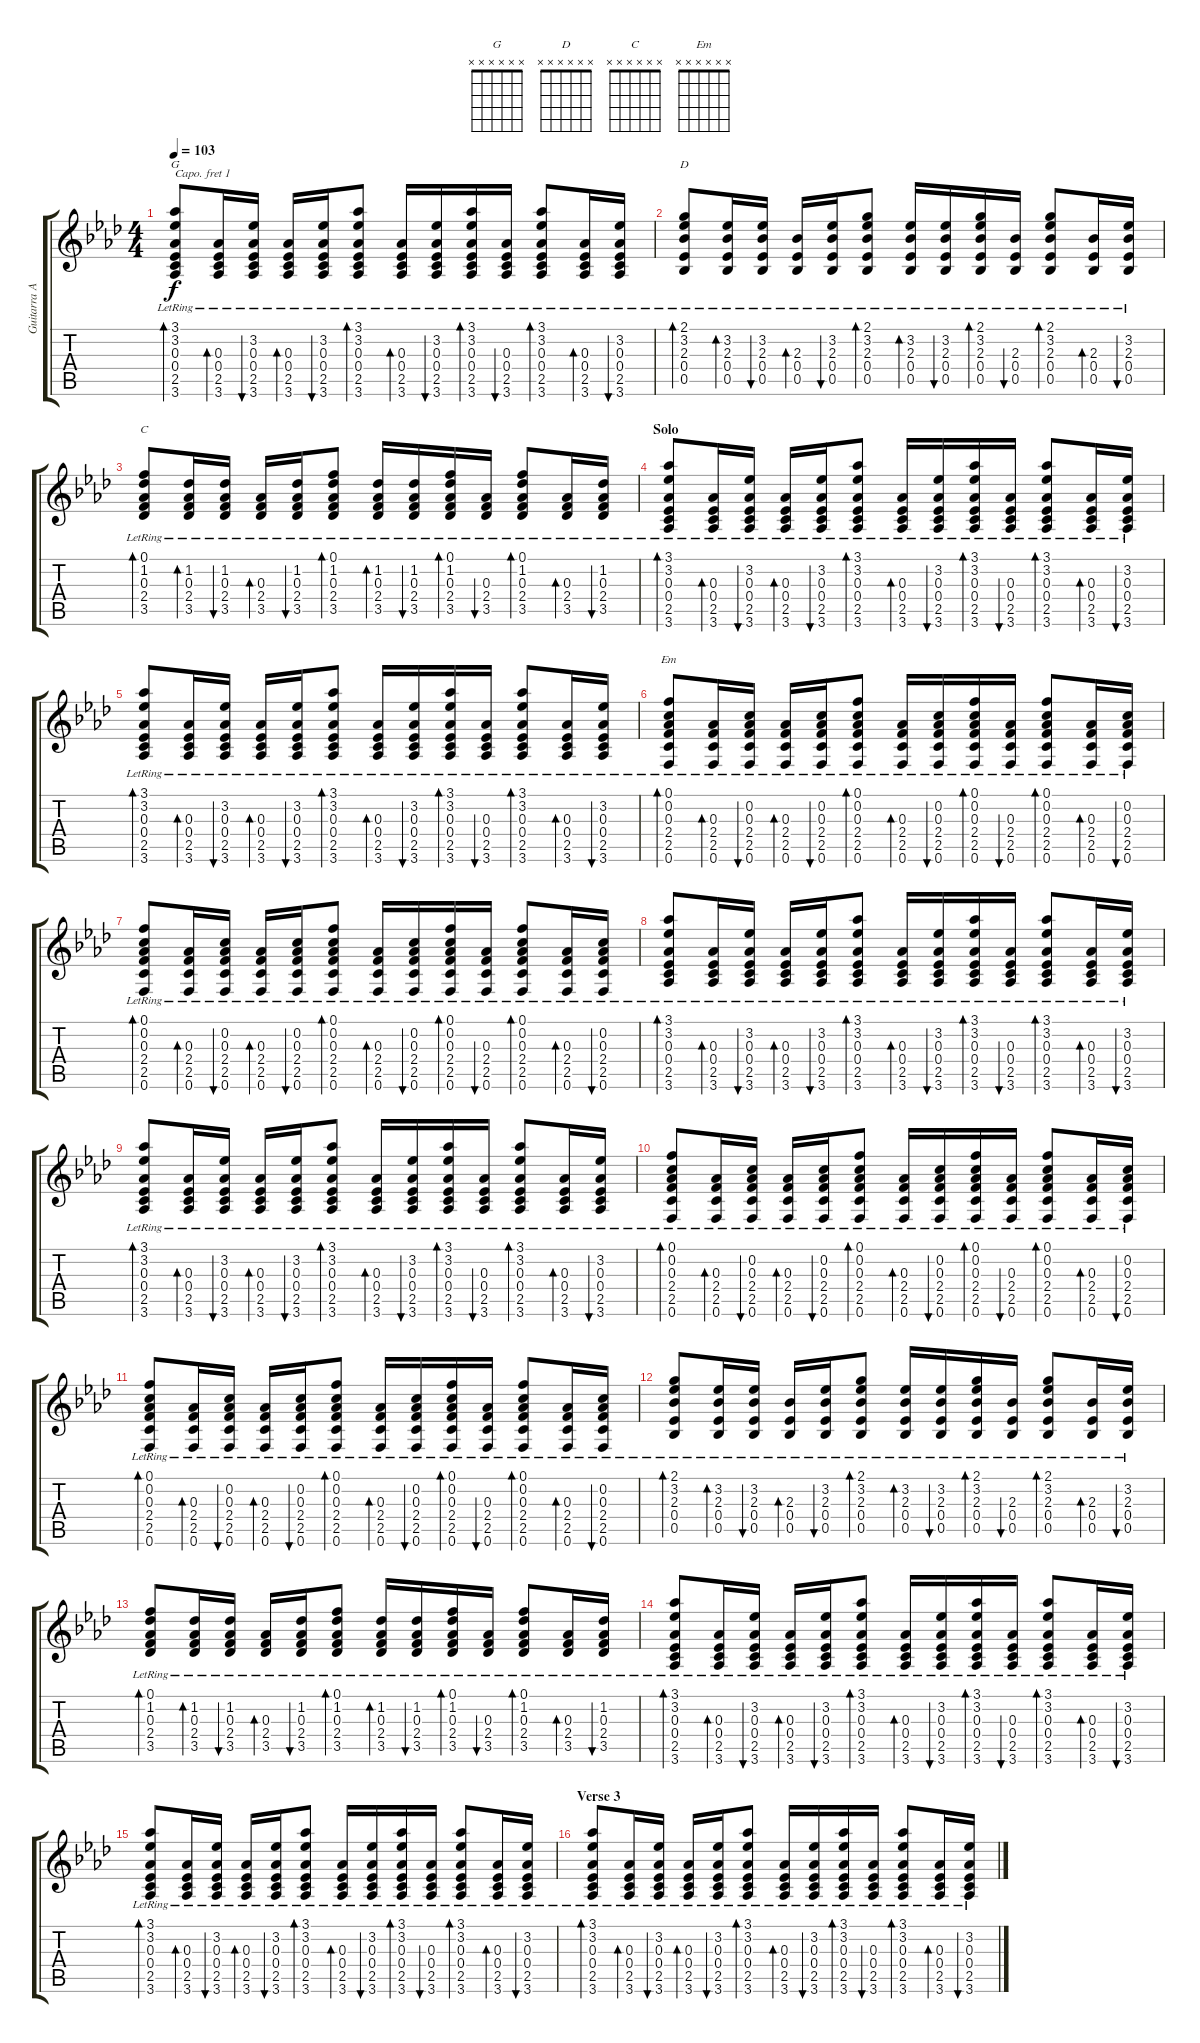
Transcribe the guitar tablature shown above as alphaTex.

\track ("Guitarra Acústica" "Guitarra A") {instrument acousticguitarsteel}
\staff {score tabs}
\capo 1
\tuning (E4 B3 G3 D3 A2 E2) {hide}
\chord ("G" x x x x x x)
\chord ("D" x x x x x x)
\chord ("C" x x x x x x)
\chord ("Em" x x x x x x)
\ts (4 4)
\tempo 103
\clef g2
\ks ab
(3.1{lr} 3.2{lr} 0.3{lr} 0.4{lr} 2.5{lr} 3.6{lr}).8{bd 60 ch "G" dy f} (0.3{lr} 0.4{lr} 2.5{lr} 3.6{lr}).16{bd 60} (3.2{lr} 0.3{lr} 0.4{lr} 2.5{lr} 3.6{lr}).16{bu 60} (0.3{lr} 0.4{lr} 2.5{lr} 3.6{lr}).16{bd 60} (3.2{lr} 0.3{lr} 0.4{lr} 2.5{lr} 3.6{lr}).16{bu 60} (3.1{lr} 3.2{lr} 0.3{lr} 0.4{lr} 2.5{lr} 3.6{lr}).8{bd 60} (0.3{lr} 0.4{lr} 2.5{lr} 3.6{lr}).16{bd 60} (3.2{lr} 0.3{lr} 0.4{lr} 2.5{lr} 3.6{lr}).16{bu 60} (3.1{lr} 3.2{lr} 0.3{lr} 0.4{lr} 2.5{lr} 3.6{lr}).16{bd 60} (0.3{lr} 0.4{lr} 2.5{lr} 3.6{lr}).16{bu 60} (3.1{lr} 3.2{lr} 0.3{lr} 0.4{lr} 2.5{lr} 3.6{lr}).8{bd 60} (0.3{lr} 0.4{lr} 2.5{lr} 3.6{lr}).16{bd 60} (3.2{lr} 0.3{lr} 0.4{lr} 2.5{lr} 3.6{lr}).16{bu 60} |
(2.1{lr} 3.2{lr} 2.3{lr} 0.4{lr} 0.5{lr}).8{bd 60 ch "D"} (3.2{lr} 2.3{lr} 0.4{lr} 0.5{lr}).16{bd 60} (3.2{lr} 2.3{lr} 0.4{lr} 0.5{lr}).16{bu 60} (2.3{lr} 0.4{lr} 0.5{lr}).16{bd 60} (3.2{lr} 2.3{lr} 0.4{lr} 0.5{lr}).16{bu 60} (2.1{lr} 3.2{lr} 2.3{lr} 0.4{lr} 0.5{lr}).8{bd 60} (3.2{lr} 2.3{lr} 0.4{lr} 0.5{lr}).16{bd 60} (3.2{lr} 2.3{lr} 0.4{lr} 0.5{lr}).16{bu 60} (2.1{lr} 3.2{lr} 2.3{lr} 0.4{lr} 0.5{lr}).16{bd 60} (2.3{lr} 0.4{lr} 0.5{lr}).16{bu 60} (2.1{lr} 3.2{lr} 2.3{lr} 0.4{lr} 0.5{lr}).8{bd 60} (2.3{lr} 0.4{lr} 0.5{lr}).16{bd 60} (3.2{lr} 2.3{lr} 0.4{lr} 0.5{lr}).16{bu 60} |
(0.1{lr} 1.2{lr} 0.3{lr} 2.4{lr} 3.5{lr}).8{bd 60 ch "C"} (1.2{lr} 0.3{lr} 2.4{lr} 3.5{lr}).16{bd 60} (1.2{lr} 0.3{lr} 2.4{lr} 3.5{lr}).16{bu 60} (0.3{lr} 2.4{lr} 3.5{lr}).16{bd 60} (1.2{lr} 0.3{lr} 2.4{lr} 3.5{lr}).16{bu 60} (0.1{lr} 1.2{lr} 0.3{lr} 2.4{lr} 3.5{lr}).8{bd 60} (1.2{lr} 0.3{lr} 2.4{lr} 3.5{lr}).16{bd 60} (1.2{lr} 0.3{lr} 2.4{lr} 3.5{lr}).16{bu 60} (0.1{lr} 1.2{lr} 0.3{lr} 2.4{lr} 3.5{lr}).16{bd 60} (0.3{lr} 2.4{lr} 3.5{lr}).16{bu 60} (0.1{lr} 1.2{lr} 0.3{lr} 2.4{lr} 3.5{lr}).8{bd 60} (0.3{lr} 2.4{lr} 3.5{lr}).16{bd 60} (1.2{lr} 0.3{lr} 2.4{lr} 3.5{lr}).16{bu 60} |
\section ("" "Solo")
(3.1{lr} 3.2{lr} 0.3{lr} 0.4{lr} 2.5{lr} 3.6{lr}).8{bd 60} (0.3{lr} 0.4{lr} 2.5{lr} 3.6{lr}).16{bd 60} (3.2{lr} 0.3{lr} 0.4{lr} 2.5{lr} 3.6{lr}).16{bu 60} (0.3{lr} 0.4{lr} 2.5{lr} 3.6{lr}).16{bd 60} (3.2{lr} 0.3{lr} 0.4{lr} 2.5{lr} 3.6{lr}).16{bu 60} (3.1{lr} 3.2{lr} 0.3{lr} 0.4{lr} 2.5{lr} 3.6{lr}).8{bd 60} (0.3{lr} 0.4{lr} 2.5{lr} 3.6{lr}).16{bd 60} (3.2{lr} 0.3{lr} 0.4{lr} 2.5{lr} 3.6{lr}).16{bu 60} (3.1{lr} 3.2{lr} 0.3{lr} 0.4{lr} 2.5{lr} 3.6{lr}).16{bd 60} (0.3{lr} 0.4{lr} 2.5{lr} 3.6{lr}).16{bu 60} (3.1{lr} 3.2{lr} 0.3{lr} 0.4{lr} 2.5{lr} 3.6{lr}).8{bd 60} (0.3{lr} 0.4{lr} 2.5{lr} 3.6{lr}).16{bd 60} (3.2{lr} 0.3{lr} 0.4{lr} 2.5{lr} 3.6{lr}).16{bu 60} |
(3.1{lr} 3.2{lr} 0.3{lr} 0.4{lr} 2.5{lr} 3.6{lr}).8{bd 60} (0.3{lr} 0.4{lr} 2.5{lr} 3.6{lr}).16{bd 60} (3.2{lr} 0.3{lr} 0.4{lr} 2.5{lr} 3.6{lr}).16{bu 60} (0.3{lr} 0.4{lr} 2.5{lr} 3.6{lr}).16{bd 60} (3.2{lr} 0.3{lr} 0.4{lr} 2.5{lr} 3.6{lr}).16{bu 60} (3.1{lr} 3.2{lr} 0.3{lr} 0.4{lr} 2.5{lr} 3.6{lr}).8{bd 60} (0.3{lr} 0.4{lr} 2.5{lr} 3.6{lr}).16{bd 60} (3.2{lr} 0.3{lr} 0.4{lr} 2.5{lr} 3.6{lr}).16{bu 60} (3.1{lr} 3.2{lr} 0.3{lr} 0.4{lr} 2.5{lr} 3.6{lr}).16{bd 60} (0.3{lr} 0.4{lr} 2.5{lr} 3.6{lr}).16{bu 60} (3.1{lr} 3.2{lr} 0.3{lr} 0.4{lr} 2.5{lr} 3.6{lr}).8{bd 60} (0.3{lr} 0.4{lr} 2.5{lr} 3.6{lr}).16{bd 60} (3.2{lr} 0.3{lr} 0.4{lr} 2.5{lr} 3.6{lr}).16{bu 60} |
(0.1{lr} 0.2{lr} 0.3{lr} 2.4{lr} 2.5{lr} 0.6{lr}).8{bd 60 ch "Em"} (0.3{lr} 2.4{lr} 2.5{lr} 0.6{lr}).16{bd 60} (0.2{lr} 0.3{lr} 2.4{lr} 2.5{lr} 0.6{lr}).16{bu 60} (0.3{lr} 2.4{lr} 2.5{lr} 0.6{lr}).16{bd 60} (0.2{lr} 0.3{lr} 2.4{lr} 2.5{lr} 0.6{lr}).16{bu 60} (0.1{lr} 0.2{lr} 0.3{lr} 2.4{lr} 2.5{lr} 0.6{lr}).8{bd 60} (0.3{lr} 2.4{lr} 2.5{lr} 0.6{lr}).16{bd 60} (0.2{lr} 0.3{lr} 2.4{lr} 2.5{lr} 0.6{lr}).16{bu 60} (0.1{lr} 0.2{lr} 0.3{lr} 2.4{lr} 2.5{lr} 0.6{lr}).16{bd 60} (0.3{lr} 2.4{lr} 2.5{lr} 0.6{lr}).16{bu 60} (0.1{lr} 0.2{lr} 0.3{lr} 2.4{lr} 2.5{lr} 0.6{lr}).8{bd 60} (0.3{lr} 2.4{lr} 2.5{lr} 0.6{lr}).16{bd 60} (0.2{lr} 0.3{lr} 2.4{lr} 2.5{lr} 0.6{lr}).16{bu 60} |
(0.1{lr} 0.2{lr} 0.3{lr} 2.4{lr} 2.5{lr} 0.6{lr}).8{bd 60} (0.3{lr} 2.4{lr} 2.5{lr} 0.6{lr}).16{bd 60} (0.2{lr} 0.3{lr} 2.4{lr} 2.5{lr} 0.6{lr}).16{bu 60} (0.3{lr} 2.4{lr} 2.5{lr} 0.6{lr}).16{bd 60} (0.2{lr} 0.3{lr} 2.4{lr} 2.5{lr} 0.6{lr}).16{bu 60} (0.1{lr} 0.2{lr} 0.3{lr} 2.4{lr} 2.5{lr} 0.6{lr}).8{bd 60} (0.3{lr} 2.4{lr} 2.5{lr} 0.6{lr}).16{bd 60} (0.2{lr} 0.3{lr} 2.4{lr} 2.5{lr} 0.6{lr}).16{bu 60} (0.1{lr} 0.2{lr} 0.3{lr} 2.4{lr} 2.5{lr} 0.6{lr}).16{bd 60} (0.3{lr} 2.4{lr} 2.5{lr} 0.6{lr}).16{bu 60} (0.1{lr} 0.2{lr} 0.3{lr} 2.4{lr} 2.5{lr} 0.6{lr}).8{bd 60} (0.3{lr} 2.4{lr} 2.5{lr} 0.6{lr}).16{bd 60} (0.2{lr} 0.3{lr} 2.4{lr} 2.5{lr} 0.6{lr}).16{bu 60} |
(3.1{lr} 3.2{lr} 0.3{lr} 0.4{lr} 2.5{lr} 3.6{lr}).8{bd 60} (0.3{lr} 0.4{lr} 2.5{lr} 3.6{lr}).16{bd 60} (3.2{lr} 0.3{lr} 0.4{lr} 2.5{lr} 3.6{lr}).16{bu 60} (0.3{lr} 0.4{lr} 2.5{lr} 3.6{lr}).16{bd 60} (3.2{lr} 0.3{lr} 0.4{lr} 2.5{lr} 3.6{lr}).16{bu 60} (3.1{lr} 3.2{lr} 0.3{lr} 0.4{lr} 2.5{lr} 3.6{lr}).8{bd 60} (0.3{lr} 0.4{lr} 2.5{lr} 3.6{lr}).16{bd 60} (3.2{lr} 0.3{lr} 0.4{lr} 2.5{lr} 3.6{lr}).16{bu 60} (3.1{lr} 3.2{lr} 0.3{lr} 0.4{lr} 2.5{lr} 3.6{lr}).16{bd 60} (0.3{lr} 0.4{lr} 2.5{lr} 3.6{lr}).16{bu 60} (3.1{lr} 3.2{lr} 0.3{lr} 0.4{lr} 2.5{lr} 3.6{lr}).8{bd 60} (0.3{lr} 0.4{lr} 2.5{lr} 3.6{lr}).16{bd 60} (3.2{lr} 0.3{lr} 0.4{lr} 2.5{lr} 3.6{lr}).16{bu 60} |
(3.1{lr} 3.2{lr} 0.3{lr} 0.4{lr} 2.5{lr} 3.6{lr}).8{bd 60} (0.3{lr} 0.4{lr} 2.5{lr} 3.6{lr}).16{bd 60} (3.2{lr} 0.3{lr} 0.4{lr} 2.5{lr} 3.6{lr}).16{bu 60} (0.3{lr} 0.4{lr} 2.5{lr} 3.6{lr}).16{bd 60} (3.2{lr} 0.3{lr} 0.4{lr} 2.5{lr} 3.6{lr}).16{bu 60} (3.1{lr} 3.2{lr} 0.3{lr} 0.4{lr} 2.5{lr} 3.6{lr}).8{bd 60} (0.3{lr} 0.4{lr} 2.5{lr} 3.6{lr}).16{bd 60} (3.2{lr} 0.3{lr} 0.4{lr} 2.5{lr} 3.6{lr}).16{bu 60} (3.1{lr} 3.2{lr} 0.3{lr} 0.4{lr} 2.5{lr} 3.6{lr}).16{bd 60} (0.3{lr} 0.4{lr} 2.5{lr} 3.6{lr}).16{bu 60} (3.1{lr} 3.2{lr} 0.3{lr} 0.4{lr} 2.5{lr} 3.6{lr}).8{bd 60} (0.3{lr} 0.4{lr} 2.5{lr} 3.6{lr}).16{bd 60} (3.2{lr} 0.3{lr} 0.4{lr} 2.5{lr} 3.6{lr}).16{bu 60} |
(0.1{lr} 0.2{lr} 0.3{lr} 2.4{lr} 2.5{lr} 0.6{lr}).8{bd 60} (0.3{lr} 2.4{lr} 2.5{lr} 0.6{lr}).16{bd 60} (0.2{lr} 0.3{lr} 2.4{lr} 2.5{lr} 0.6{lr}).16{bu 60} (0.3{lr} 2.4{lr} 2.5{lr} 0.6{lr}).16{bd 60} (0.2{lr} 0.3{lr} 2.4{lr} 2.5{lr} 0.6{lr}).16{bu 60} (0.1{lr} 0.2{lr} 0.3{lr} 2.4{lr} 2.5{lr} 0.6{lr}).8{bd 60} (0.3{lr} 2.4{lr} 2.5{lr} 0.6{lr}).16{bd 60} (0.2{lr} 0.3{lr} 2.4{lr} 2.5{lr} 0.6{lr}).16{bu 60} (0.1{lr} 0.2{lr} 0.3{lr} 2.4{lr} 2.5{lr} 0.6{lr}).16{bd 60} (0.3{lr} 2.4{lr} 2.5{lr} 0.6{lr}).16{bu 60} (0.1{lr} 0.2{lr} 0.3{lr} 2.4{lr} 2.5{lr} 0.6{lr}).8{bd 60} (0.3{lr} 2.4{lr} 2.5{lr} 0.6{lr}).16{bd 60} (0.2{lr} 0.3{lr} 2.4{lr} 2.5{lr} 0.6{lr}).16{bu 60} |
(0.1{lr} 0.2{lr} 0.3{lr} 2.4{lr} 2.5{lr} 0.6{lr}).8{bd 60} (0.3{lr} 2.4{lr} 2.5{lr} 0.6{lr}).16{bd 60} (0.2{lr} 0.3{lr} 2.4{lr} 2.5{lr} 0.6{lr}).16{bu 60} (0.3{lr} 2.4{lr} 2.5{lr} 0.6{lr}).16{bd 60} (0.2{lr} 0.3{lr} 2.4{lr} 2.5{lr} 0.6{lr}).16{bu 60} (0.1{lr} 0.2{lr} 0.3{lr} 2.4{lr} 2.5{lr} 0.6{lr}).8{bd 60} (0.3{lr} 2.4{lr} 2.5{lr} 0.6{lr}).16{bd 60} (0.2{lr} 0.3{lr} 2.4{lr} 2.5{lr} 0.6{lr}).16{bu 60} (0.1{lr} 0.2{lr} 0.3{lr} 2.4{lr} 2.5{lr} 0.6{lr}).16{bd 60} (0.3{lr} 2.4{lr} 2.5{lr} 0.6{lr}).16{bu 60} (0.1{lr} 0.2{lr} 0.3{lr} 2.4{lr} 2.5{lr} 0.6{lr}).8{bd 60} (0.3{lr} 2.4{lr} 2.5{lr} 0.6{lr}).16{bd 60} (0.2{lr} 0.3{lr} 2.4{lr} 2.5{lr} 0.6{lr}).16{bu 60} |
(2.1{lr} 3.2{lr} 2.3{lr} 0.4{lr} 0.5{lr}).8{bd 60} (3.2{lr} 2.3{lr} 0.4{lr} 0.5{lr}).16{bd 60} (3.2{lr} 2.3{lr} 0.4{lr} 0.5{lr}).16{bu 60} (2.3{lr} 0.4{lr} 0.5{lr}).16{bd 60} (3.2{lr} 2.3{lr} 0.4{lr} 0.5{lr}).16{bu 60} (2.1{lr} 3.2{lr} 2.3{lr} 0.4{lr} 0.5{lr}).8{bd 60} (3.2{lr} 2.3{lr} 0.4{lr} 0.5{lr}).16{bd 60} (3.2{lr} 2.3{lr} 0.4{lr} 0.5{lr}).16{bu 60} (2.1{lr} 3.2{lr} 2.3{lr} 0.4{lr} 0.5{lr}).16{bd 60} (2.3{lr} 0.4{lr} 0.5{lr}).16{bu 60} (2.1{lr} 3.2{lr} 2.3{lr} 0.4{lr} 0.5{lr}).8{bd 60} (2.3{lr} 0.4{lr} 0.5{lr}).16{bd 60} (3.2{lr} 2.3{lr} 0.4{lr} 0.5{lr}).16{bu 60} |
(0.1{lr} 1.2{lr} 0.3{lr} 2.4{lr} 3.5{lr}).8{bd 60} (1.2{lr} 0.3{lr} 2.4{lr} 3.5{lr}).16{bd 60} (1.2{lr} 0.3{lr} 2.4{lr} 3.5{lr}).16{bu 60} (0.3{lr} 2.4{lr} 3.5{lr}).16{bd 60} (1.2{lr} 0.3{lr} 2.4{lr} 3.5{lr}).16{bu 60} (0.1{lr} 1.2{lr} 0.3{lr} 2.4{lr} 3.5{lr}).8{bd 60} (1.2{lr} 0.3{lr} 2.4{lr} 3.5{lr}).16{bd 60} (1.2{lr} 0.3{lr} 2.4{lr} 3.5{lr}).16{bu 60} (0.1{lr} 1.2{lr} 0.3{lr} 2.4{lr} 3.5{lr}).16{bd 60} (0.3{lr} 2.4{lr} 3.5{lr}).16{bu 60} (0.1{lr} 1.2{lr} 0.3{lr} 2.4{lr} 3.5{lr}).8{bd 60} (0.3{lr} 2.4{lr} 3.5{lr}).16{bd 60} (1.2{lr} 0.3{lr} 2.4{lr} 3.5{lr}).16{bu 60} |
(3.1{lr} 3.2{lr} 0.3{lr} 0.4{lr} 2.5{lr} 3.6{lr}).8{bd 60} (0.3{lr} 0.4{lr} 2.5{lr} 3.6{lr}).16{bd 60} (3.2{lr} 0.3{lr} 0.4{lr} 2.5{lr} 3.6{lr}).16{bu 60} (0.3{lr} 0.4{lr} 2.5{lr} 3.6{lr}).16{bd 60} (3.2{lr} 0.3{lr} 0.4{lr} 2.5{lr} 3.6{lr}).16{bu 60} (3.1{lr} 3.2{lr} 0.3{lr} 0.4{lr} 2.5{lr} 3.6{lr}).8{bd 60} (0.3{lr} 0.4{lr} 2.5{lr} 3.6{lr}).16{bd 60} (3.2{lr} 0.3{lr} 0.4{lr} 2.5{lr} 3.6{lr}).16{bu 60} (3.1{lr} 3.2{lr} 0.3{lr} 0.4{lr} 2.5{lr} 3.6{lr}).16{bd 60} (0.3{lr} 0.4{lr} 2.5{lr} 3.6{lr}).16{bu 60} (3.1{lr} 3.2{lr} 0.3{lr} 0.4{lr} 2.5{lr} 3.6{lr}).8{bd 60} (0.3{lr} 0.4{lr} 2.5{lr} 3.6{lr}).16{bd 60} (3.2{lr} 0.3{lr} 0.4{lr} 2.5{lr} 3.6{lr}).16{bu 60} |
(3.1{lr} 3.2{lr} 0.3{lr} 0.4{lr} 2.5{lr} 3.6{lr}).8{bd 60} (0.3{lr} 0.4{lr} 2.5{lr} 3.6{lr}).16{bd 60} (3.2{lr} 0.3{lr} 0.4{lr} 2.5{lr} 3.6{lr}).16{bu 60} (0.3{lr} 0.4{lr} 2.5{lr} 3.6{lr}).16{bd 60} (3.2{lr} 0.3{lr} 0.4{lr} 2.5{lr} 3.6{lr}).16{bu 60} (3.1{lr} 3.2{lr} 0.3{lr} 0.4{lr} 2.5{lr} 3.6{lr}).8{bd 60} (0.3{lr} 0.4{lr} 2.5{lr} 3.6{lr}).16{bd 60} (3.2{lr} 0.3{lr} 0.4{lr} 2.5{lr} 3.6{lr}).16{bu 60} (3.1{lr} 3.2{lr} 0.3{lr} 0.4{lr} 2.5{lr} 3.6{lr}).16{bd 60} (0.3{lr} 0.4{lr} 2.5{lr} 3.6{lr}).16{bu 60} (3.1{lr} 3.2{lr} 0.3{lr} 0.4{lr} 2.5{lr} 3.6{lr}).8{bd 60} (0.3{lr} 0.4{lr} 2.5{lr} 3.6{lr}).16{bd 60} (3.2{lr} 0.3{lr} 0.4{lr} 2.5{lr} 3.6{lr}).16{bu 60} |
\section ("" "Verse 3")
(3.1{lr} 3.2{lr} 0.3{lr} 0.4{lr} 2.5{lr} 3.6{lr}).8{bd 60} (0.3{lr} 0.4{lr} 2.5{lr} 3.6{lr}).16{bd 60} (3.2{lr} 0.3{lr} 0.4{lr} 2.5{lr} 3.6{lr}).16{bu 60} (0.3{lr} 0.4{lr} 2.5{lr} 3.6{lr}).16{bd 60} (3.2{lr} 0.3{lr} 0.4{lr} 2.5{lr} 3.6{lr}).16{bu 60} (3.1{lr} 3.2{lr} 0.3{lr} 0.4{lr} 2.5{lr} 3.6{lr}).8{bd 60} (0.3{lr} 0.4{lr} 2.5{lr} 3.6{lr}).16{bd 60} (3.2{lr} 0.3{lr} 0.4{lr} 2.5{lr} 3.6{lr}).16{bu 60} (3.1{lr} 3.2{lr} 0.3{lr} 0.4{lr} 2.5{lr} 3.6{lr}).16{bd 60} (0.3{lr} 0.4{lr} 2.5{lr} 3.6{lr}).16{bu 60} (3.1{lr} 3.2{lr} 0.3{lr} 0.4{lr} 2.5{lr} 3.6{lr}).8{bd 60} (0.3{lr} 0.4{lr} 2.5{lr} 3.6{lr}).16{bd 60} (3.2{lr} 0.3{lr} 0.4{lr} 2.5{lr} 3.6{lr}).16{bu 60}
